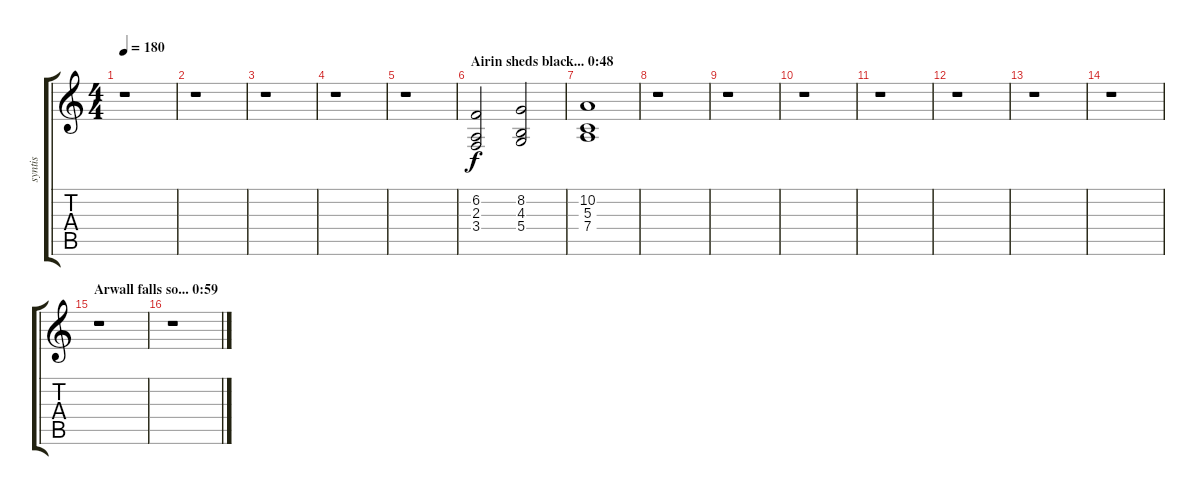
\track ("syntis" "syntis") {instrument harpsichord}
\staff {score tabs}
\tuning (E4 B3 G3 D3 A2 E2) {hide}
\ts (4 4)
\tempo 180
\clef g2
\ks c
r.1{dy f} |
r.1 |
r.1 |
r.1 |
r.1 |
\section ("" "Airin sheds black... 0:48")
(6.2 2.3 3.4).2{instrument choiraahs} (8.2 4.3 5.4).2 |
(10.2 5.3 7.4).1 |
r.1 |
r.1 |
r.1 |
r.1 |
r.1 |
r.1 |
r.1 |
\section ("" "Arwall falls so... 0:59")
r.1 |
r.1
